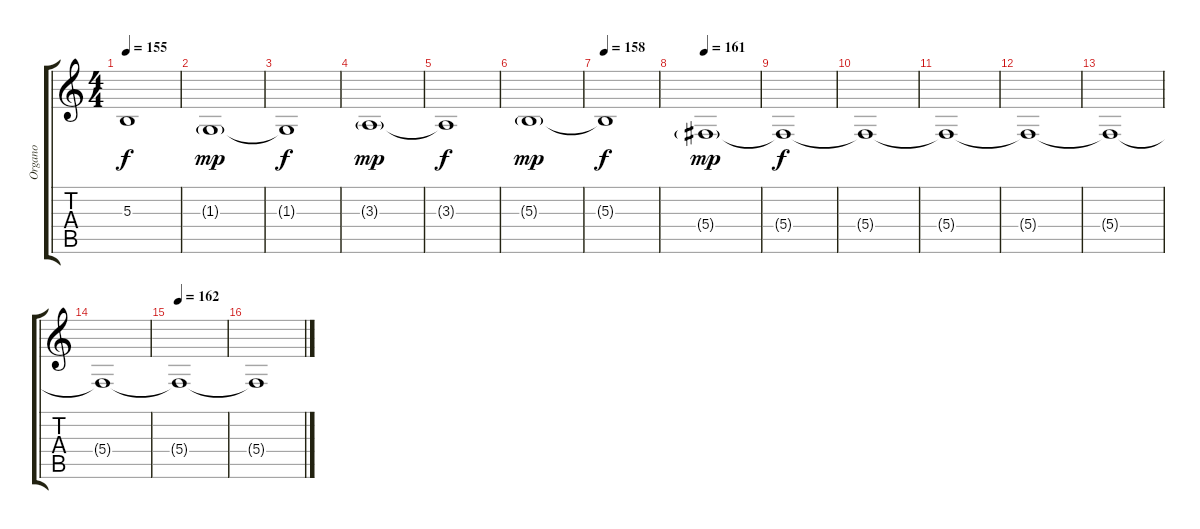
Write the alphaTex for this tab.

\track ("Organo" "Organo") {instrument percussiveorgan}
\staff {score tabs}
\tuning (Eb4 Bb3 Gb3 Db3 Ab2 Eb2) {hide}
\ts (4 4)
\tempo 155
\clef g2
\ks c
5.3{t}.1{dy f} |
1.3{g}.1{dy mp} |
1.3{t}.1{dy f} |
3.3{g}.1{dy mp} |
3.3{t}.1{dy f} |
5.3{g}.1{dy mp} |
\tempo 158
5.3{t}.1{dy f} |
\tempo 161
5.4{g}.1{dy mp} |
5.4{t}.1{dy f} |
5.4{t}.1 |
5.4{t}.1 |
5.4{t}.1 |
5.4{t}.1 |
5.4{t}.1 |
\tempo 162
5.4{t}.1 |
5.4{t}.1
